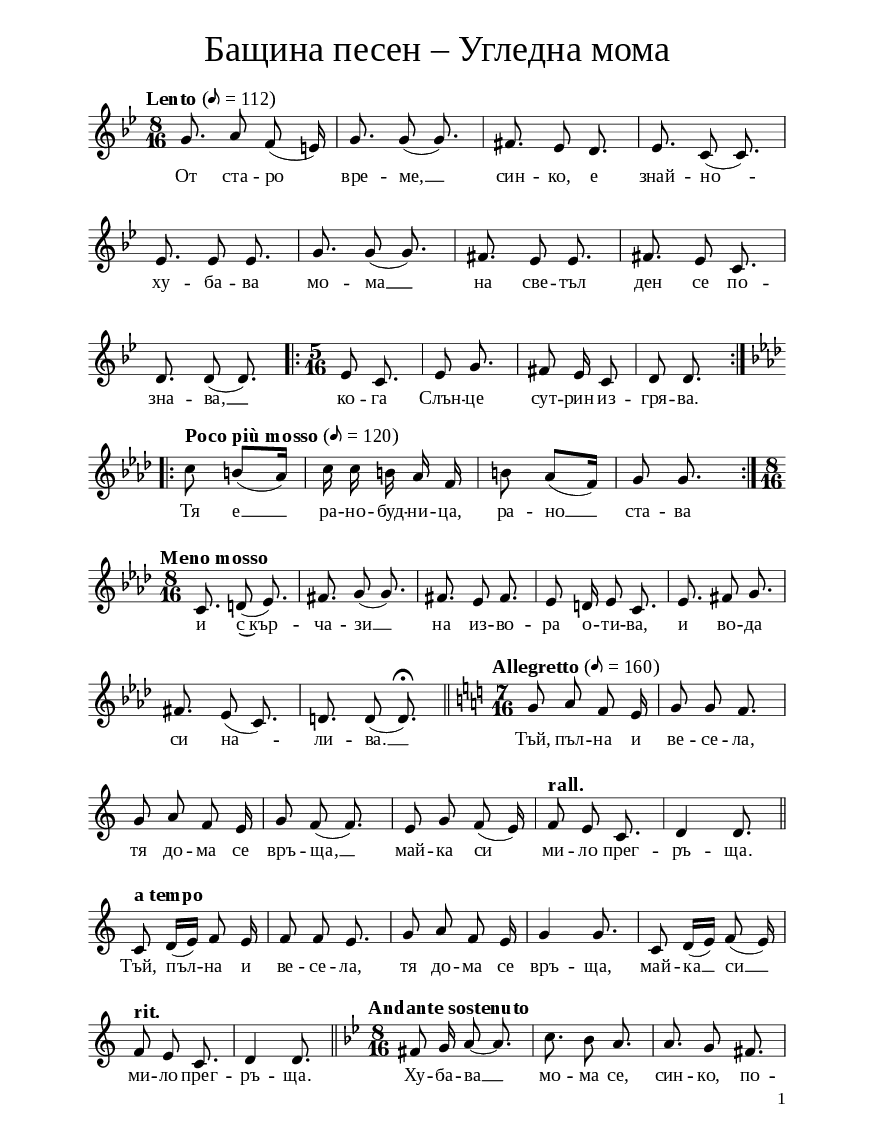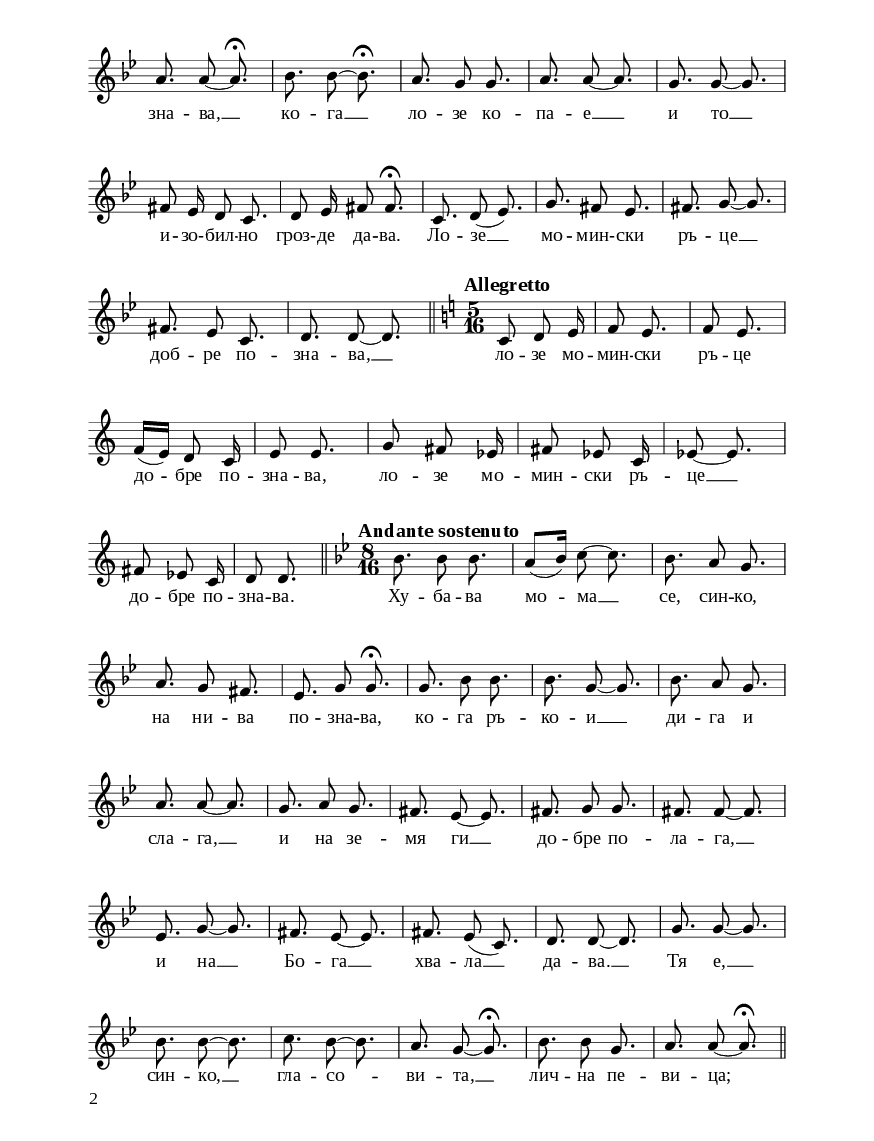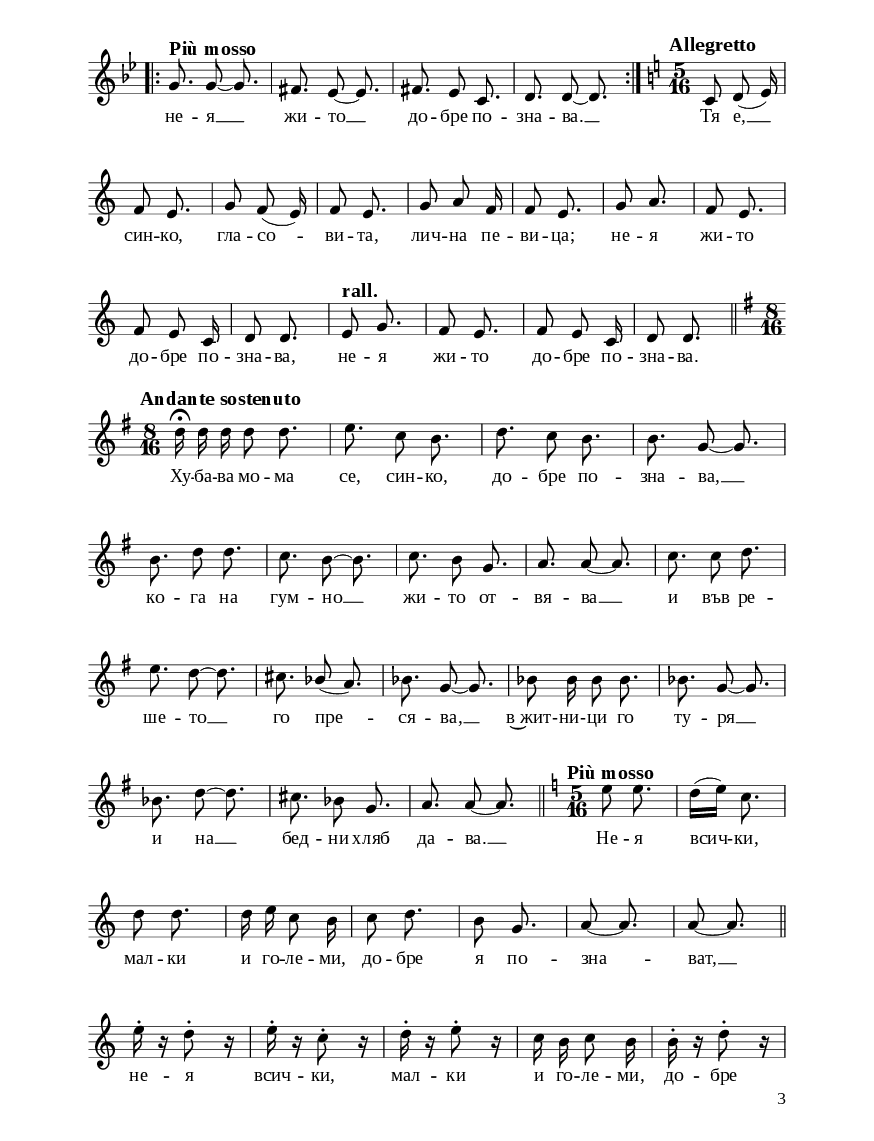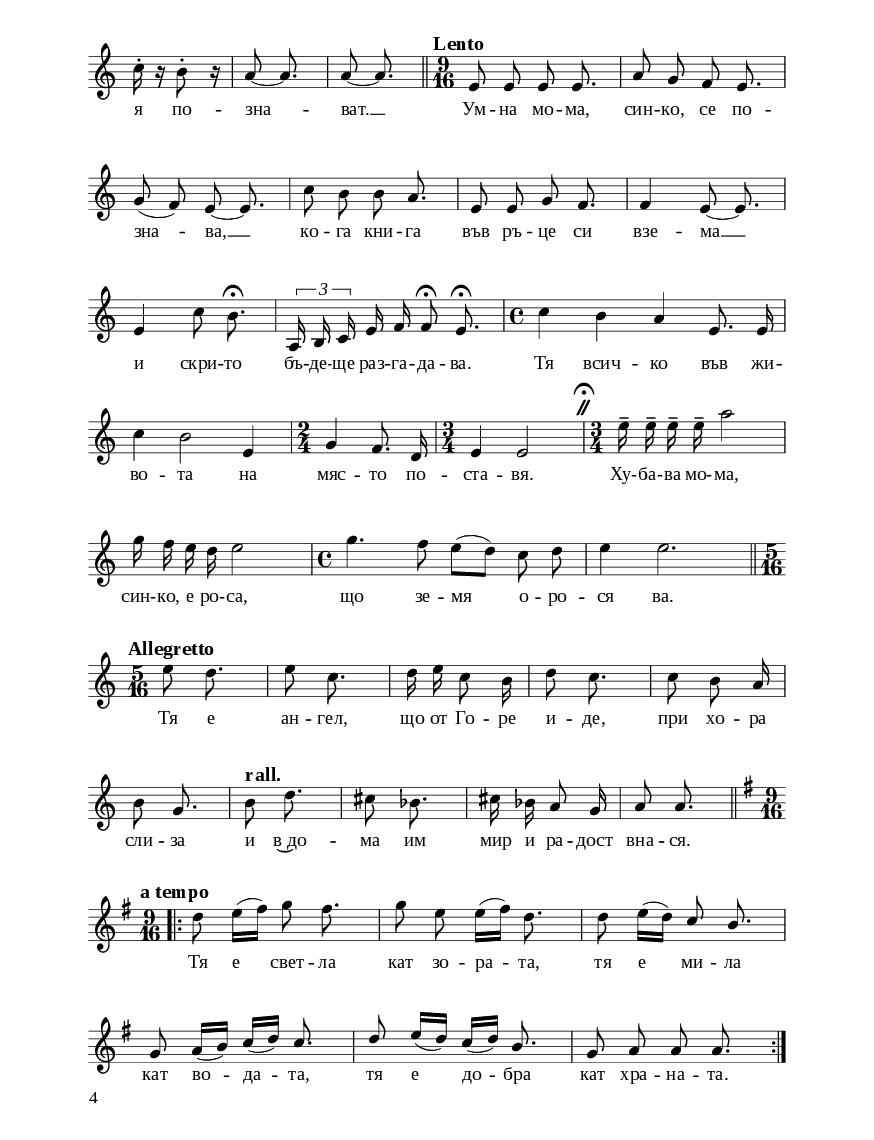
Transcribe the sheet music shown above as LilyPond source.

\version "2.24.3"

% include paper part and global functions
\include "include/globals.ily"
\bookpart {
  \label #'ref138
  \tocItem \markup "Бащина песен – Угледна мома"
  \paper {
    print-all-headers = ##t
    print-page-number = ##t
    print-first-page-number = ##t

    % put page numbers on the bottom
    oddHeaderMarkup = \markup ""
    evenHeaderMarkup = \markup ""
    oddFooterMarkup = \markup
    \fill-line {
      ""
      \if \should-print-page-number \fromproperty #'page:page-number-string
    }
    evenFooterMarkup = \markup
    \fill-line {
      \if \should-print-page-number \fromproperty #'page:page-number-string
      ""
    }

    left-margin = 1.5\cm
    right-margin = 1.5\cm
    top-margin = 1.6\cm
    bottom-margin = 1.2\cm
    ragged-bottom = ##t % do not spread the staves to fill the whole vertical space

    % change distance between staves
    system-system-spacing =
    #'((basic-distance . 16)
       (minimum-distance . 6)
       (padding . 1)
       (stretchability . 12))
  }
  \score {
    \include "include/score-layout.ily"

    \new Voice  \relative c' {
      \clef treble
      \key g \minor
      \time 8/16
      \tempoFunc "Lento" 8 "112"
      \autoBeamOff
      g'8. a8 f(e16) |
      g8. g8(g8.) |
      fis8. ees8 d8. |
      ees8. c8(c8.) | \break

      ees8. ees8 ees8. |
      g8. g8(g8.)  |
      fis8. ees8 ees8.  |
      fis8. ees8 c8.  | \break

      d8. d8(d8.)  |
      \bar ".|:" \time 5/16 ees8 c8.  |
      ees8 g8. |
      fis8 ees16 c8  |
      d8 d8. | \bar ":|.:" \break

      \tempoFunc "Poco più mosso" 8 "120"
      \key f \minor
      c'8 b8[(aes16)] |  |
      c16 c b aes f |  |
      b8 aes([f16])  |
      g8 g8. | \bar ":|."

      \time 8/16 \break
      \tempo "Meno mosso" c,8. d8(ees8.) |
      fis8. g8 (g8.) |
      fis8. ees8 fis8. |
      ees8 d16 ees8 c8. |
      ees8. fis8 g8. | \break

      fis8.ees8(c8.) |
      d8. d8(d8.\fermata) | \bar "||"
      \time 7/16
      \key c \major
      \tempoFunc "Allegretto" 8 "160"
      g8 a f e16 |
      g8 g f8. | \break

      g8 a f e16 |
      g8 f(f8.) |
      e8 g f(e16) |
      \tempo "rall." f8 e c8. |
      d4 d8. | \bar "||" \break

      \tempo "a tempo"
      c8 d16[(e)] f8 e16 |
      f8 f e8. |
      g8 a f e16 |
      g4 g8. |
      c,8 d16[(e)] f8(e16) | \break

      \tempo "rit."
      f8 e c8. |
      d4 d8. | \bar "||"
      \key g \minor
      \time 8/16
      \tempo "Andante sostenuto"
      fis8 g16 a8~ a8. |
      c8. bes8 a8. |
      a8. g8 fis8. | \break

      a8. a8~ a8.\fermata |
      bes8. bes8~ bes8.\fermata |
      a8. g8 g8. |
      a8. a8~ a8. |
      g8. g8~ g8. | \break

      fis8 ees16 d8 c8. |
      d8 ees16 fis8 fis8.\fermata |
      c8. d8(ees8.) |
      g8. fis8 ees8. |
      fis8. g8~ g8. | \break

      fis8. ees8 c8. |
      d8. d8~ d8. | \bar "||"
      \key c \major
      \time 5/16
      \tempo "Allegretto"
      c8 d e 16 |
      f8 e8. |
      f8 e8. | \break

      f16[(e)] d8 c16 |
      e8 e8.|
      g8 fis ees16 |
      fis8 ees8 c16 |
      ees8~ ees8. | \break

      fis8 ees8 c16 |
      d8 d8. | \bar "||"
      \key g \minor
      \time 8/16
      \tempo "Andante sostenuto"
      bes'8. bes8 bes8. |
      a8[(bes16)] c8~ c8. |
      bes8. a8 g8. | \break
      a8. g8 fis8. |
      ees8. g8 g8.\fermata |
      g8. bes8 bes8. |
      bes8. g8~ g8. |
      bes8. a8 g8. | \break

      a8. a8~ a8. |
      g8. a8 g8. |
      fis8. ees8~ ees8. |
      fis8. g8 g8. |
      fis8. fis8~ fis8. | \break

      ees8. g8~ g8. |
      fis8. ees8~ ees8. |
      fis8. ees8(c8.) |
      d8. d8~ d8. |
      g8. g8~ g8. | \break

      bes8. bes8~ bes8. |
      c8. bes8~ bes8. |
      a8. g8~ g8.\fermata |
      bes8. bes8 g8. |
      a8. a8~ a8.\fermata | \break

      \bar ".|:-||"  \tempo "Più mosso"
      g8. g8~ g8. |
      fis8. ees8~ ees8. |
      fis8. ees8 c8. |
      d8. d8~ d8. | \bar ":|."

      \key c \major
      \time 5/16
      \tempo "Allegretto"
      c8 d(e16) | \break

      f8 e8. |
      g8 f8(e16) |
      f8 e8. |
      g8 a f16 |
      f8 e8. |
      g8 a8. |
      f8 e8. | \break

      f8 e c16 |
      d8 d8. |
      \tempo "rall."
      e8 g8. |
      f8 e8. |
      f8 e c16 |
      d8 d8. | \bar "||"
      \time 8/16
      \key g \major
      \break

      \tempo "Andante sostenuto"
      d'16\fermata d d d8 d8. |
      e8. c8 b8. |
      d8. c8 b8. |
      b8. g8~ g8. \break

      b8. d8 d8. |
      c8. b8~ b8. |
      c8. b8 g8. |
      a8. a8~ a8. |
      c8. c8 d8. | \break

      e8. d8~ d8. |
      cis8. \stemUp bes8(a8.) \stemNeutral |
      bes8. g8~ g8. |
      bes8 bes16 bes8 bes8. |
      bes8. g8~ g8. | \break
      bes8. d8~ d8. |
      cis8. bes8 g8. |
      a8. a8~ a8. |  \bar "||"
      \key c \major
      \time 5/16
      \tempo "Più mosso" e'8 e8. |
      d16[(e)] c8. | \break
      d8 d8. |
      d16 e c8  b16 |
      c8 d8. |
      b8 g8. |
      a8~ a8. |
      a8~ a8. | \bar "||" \break

      e'16\staccato r16 d8\staccato r16 |
      e16\staccato r16 c8\staccato r16 |
      d16\staccato r16 e8\staccato r16 |
      c16 b c8 b16 |
      b16\staccato r16 d8\staccato r16 | \break

      c16\staccato r16 b8\staccato r16 |
      a8~ a8. |
      a8~ a8. |  \bar "||"
      \key a \minor
      \time 9/16
      \tempo "Lento" e8 e e e8. |
      a8 g f e8. | \break

      g8(f) e8~ e8. |
      c'8 b b a8. |
      e8 e g f8. |
      f4 e8~ e8. | \break

      e4 c'8 b8.\fermata |
      \tuplet 3/2 { a,16 b c } e f f8\fermata e8.\fermata |
      \time 4/4 c'4 b a e8. e16  \break |

      c'4 b2 e,4 |
      \time 2/4 g4 f8. d16 |
      \time 3/4 e4   e2 \mark\markup{ \column { \hspace #0 \center-align \normalsize \musicglyph #"scripts.ufermata"  \center-align \normalsize \musicglyph #"scripts.caesura.straight" }}
      |
      \bar "|"
      \time 3/4  | % 149

      e'16 --e16 --e16 --
      e16 --a2   \break | % 151
      g16 f16 e16 d16
      e2 | % 152

      \time 4/4  | % 152
      g4.f8 e8 ( [d8 ] )
      c8 d8  | % 153
      e4 e2. \bar "||" \break
      \tempo "Allegretto"
      \time 5/16  | % 154
      e8 d8. | % 155
      e8 c8. | % 156
      d16 e16  c8 b16 |% 158
      d8 c8. | c8 b8 a16 | \break
      b8  g8. |
      \tempo"rall."b8 d8. | % 161
      cis8 bes8. | % 162
      cis16 bes16  a8  g16 | % 163
      a8  a8. \bar "||"

      \break \repeat volta 1 {
        | % 164
        \bar ".|:-||"  \key g \major \time 9/16 | % 164
        \tempo"a tempo" d8 e16 ( [
        fis16 ) ] g8 fis8. | % 165
        g8 e8 e16 ( [ \stemDown
        fis16 ) ]d8. | % 166
        d8 e16 ( [d16 ) ] \stemUp
        c8 b8. \break | % 167
        g8 a16 ( [  b16 ) ]c16 (
        [d16 ) ]c8. | % 168
        d8 e16 ( [d16 ) ] \stemUp
        c16 ( [d16 ) ]b8. | % 169
        g8  a8  a8  a8. \bar ":|."
      }


    }

    \addlyrics {
      От ста -- ро вре -- ме, __ син -- ко, е знай -- но --
      ху -- ба -- ва мо -- ма __ на све -- тъл ден се по --
      зна -- ва, __ ко -- га Слън -- це сут -- рин из -- гря -- ва.
      Тя е __ ра -- но -- буд -- ни -- ца, ра -- но __ ста -- ва
      и с~кър -- ча -- зи __ на из -- во -- ра о -- ти -- ва, и во -- да
      си на -- ли -- ва. __ Тъй, пъл -- на и ве -- се -- ла,
      тя до -- ма се връ -- ща, __ май -- ка си ми -- ло прег -- ръ -- ща.
      Тъй, пъл -- на и ве -- се -- ла,  тя до -- ма се връ -- ща, май -- ка __ си __
      ми -- ло прег -- ръ -- ща. Ху -- ба -- ва __ мо -- ма се, син -- ко, по --
      зна -- ва, __ ко -- га __ ло -- зе ко -- па -- е __ и то __
      и -- "зо-" -- бил -- но "гроз-" -- де да -- ва. Ло -- зе __ мо -- "мин-" -- ски ръ -- це __
      доб -- ре по -- зна -- ва, __ ло -- зе мо -- мин -- ски ръ -- це
      до -- бре по -- зна -- ва, ло -- зе мо -- мин -- ски ръ -- це __
      до -- бре по -- зна -- ва. Ху -- ба -- ва мо -- ма __ се, син -- ко,
      на ни -- ва по -- зна -- ва, ко -- га ръ -- ко -- и __ ди -- га и
      сла -- га, __ и на  зе -- мя ги __ до -- бре по -- ла -- га, __
      и на __ Бо -- га __  хва -- ла __ да -- ва. __ Тя е, __
      син -- ко, __ гла -- со -- ви -- та, __  лич -- на пе -- ви -- ца;
      не -- я __ жи -- то __ до -- бре по -- зна -- ва. __ Тя е, __
      син -- ко, гла -- со -- ви -- та, лич -- на пе -- ви -- ца; не -- я жи -- то
      до -- бре по -- зна -- ва, не -- я жи -- то до -- бре по -- зна -- ва.
      Ху -- ба -- ва мо -- ма се, син -- ко, до -- бре по -- зна -- ва, __
      ко -- га на гум -- но __  жи -- то от -- вя -- ва __ и във ре --
      ше -- то __ го пре -- ся -- ва, __ "в~жит-" -- "ни-" -- ци го ту -- ря __
      и на __  бед -- ни хляб да -- ва. __ Не -- я "всич-" -- ки,
      мал -- ки и го -- ле -- ми, до -- бре я по -- зна -- ват, __
      не -- я всич -- ки, мал -- ки и го -- ле -- ми, до -- бре
      я по -- зна -- ват. __ Ум -- на мо -- ма, син -- ко, се по --
      зна -- ва, __ ко -- га кни -- га във ръ -- це си взе -- ма __
      и скри -- то бъ -- де -- ще раз -- га -- да -- ва. Тя всич -- ко във жи --
      во -- та на мяс -- то по -- ста -- вя. "Ху-" -- "ба-" -- ва "мо-" -- ма,
      "син-" -- ко, е "ро-" -- са, що зе -- мя о -- ро -- ся ва.
      Тя е ан -- гел, що от Го -- ре и -- де, при хо -- ра
      сли -- за  и в~до -- ма им мир и ра -- дост вна -- ся.
      Тя е свет -- ла кат зо -- ра -- та, тя е ми -- ла
      кат во -- да -- та, тя е до -- бра кат хра -- на -- та.
    }

    \header {
      title = \titleFunc #'ref_desc_5 "Бащина песен – Угледна мома" "Baština pesen – Ugledna moma"
    }

    \midi{}

  } % score

} % bookpart
